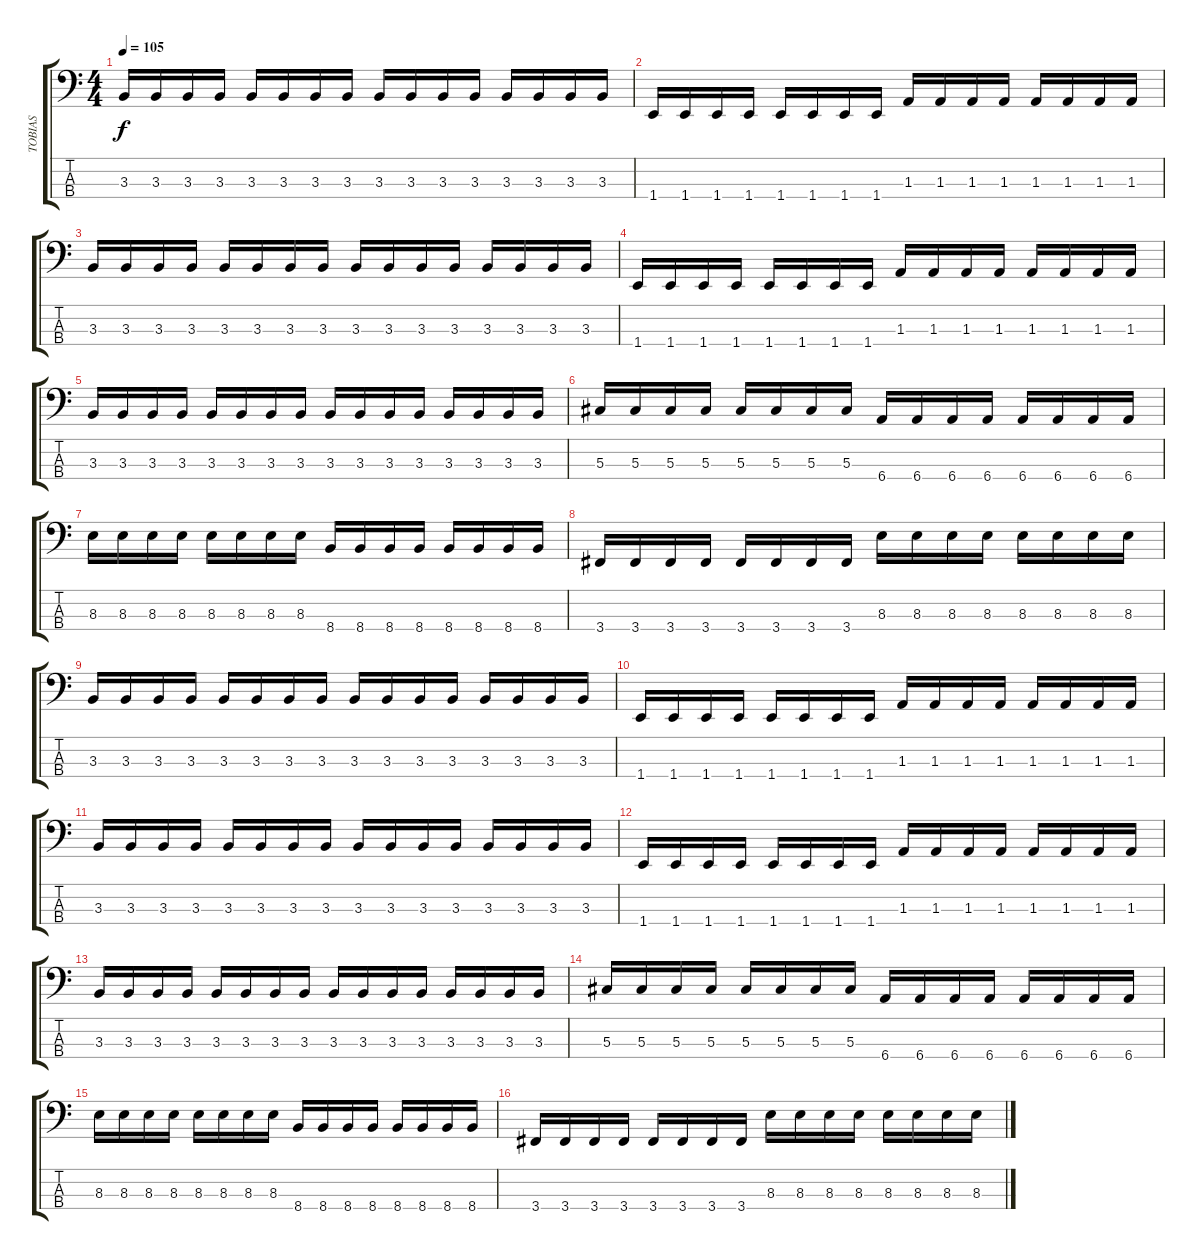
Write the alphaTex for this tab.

\track ("TOBIAS" "TOBIAS") {instrument electricbassfinger}
\staff {score tabs}
\tuning (Gb2 Db2 Ab1 Eb1) {hide}
\ts (4 4)
\tempo 105
\clef f4
\ks c
3.3.16{dy f} 3.3.16 3.3.16 3.3.16 3.3.16 3.3.16 3.3.16 3.3.16 3.3.16 3.3.16 3.3.16 3.3.16 3.3.16 3.3.16 3.3.16 3.3.16 |
1.4.16 1.4.16 1.4.16 1.4.16 1.4.16 1.4.16 1.4.16 1.4.16 1.3.16 1.3.16 1.3.16 1.3.16 1.3.16 1.3.16 1.3.16 1.3.16 |
3.3.16 3.3.16 3.3.16 3.3.16 3.3.16 3.3.16 3.3.16 3.3.16 3.3.16 3.3.16 3.3.16 3.3.16 3.3.16 3.3.16 3.3.16 3.3.16 |
1.4.16 1.4.16 1.4.16 1.4.16 1.4.16 1.4.16 1.4.16 1.4.16 1.3.16 1.3.16 1.3.16 1.3.16 1.3.16 1.3.16 1.3.16 1.3.16 |
3.3.16 3.3.16 3.3.16 3.3.16 3.3.16 3.3.16 3.3.16 3.3.16 3.3.16 3.3.16 3.3.16 3.3.16 3.3.16 3.3.16 3.3.16 3.3.16 |
5.3.16 5.3.16 5.3.16 5.3.16 5.3.16 5.3.16 5.3.16 5.3.16 6.4.16 6.4.16 6.4.16 6.4.16 6.4.16 6.4.16 6.4.16 6.4.16 |
8.3.16 8.3.16 8.3.16 8.3.16 8.3.16 8.3.16 8.3.16 8.3.16 8.4.16 8.4.16 8.4.16 8.4.16 8.4.16 8.4.16 8.4.16 8.4.16 |
3.4.16 3.4.16 3.4.16 3.4.16 3.4.16 3.4.16 3.4.16 3.4.16 8.3.16 8.3.16 8.3.16 8.3.16 8.3.16 8.3.16 8.3.16 8.3.16 |
3.3.16 3.3.16 3.3.16 3.3.16 3.3.16 3.3.16 3.3.16 3.3.16 3.3.16 3.3.16 3.3.16 3.3.16 3.3.16 3.3.16 3.3.16 3.3.16 |
1.4.16 1.4.16 1.4.16 1.4.16 1.4.16 1.4.16 1.4.16 1.4.16 1.3.16 1.3.16 1.3.16 1.3.16 1.3.16 1.3.16 1.3.16 1.3.16 |
3.3.16 3.3.16 3.3.16 3.3.16 3.3.16 3.3.16 3.3.16 3.3.16 3.3.16 3.3.16 3.3.16 3.3.16 3.3.16 3.3.16 3.3.16 3.3.16 |
1.4.16 1.4.16 1.4.16 1.4.16 1.4.16 1.4.16 1.4.16 1.4.16 1.3.16 1.3.16 1.3.16 1.3.16 1.3.16 1.3.16 1.3.16 1.3.16 |
3.3.16 3.3.16 3.3.16 3.3.16 3.3.16 3.3.16 3.3.16 3.3.16 3.3.16 3.3.16 3.3.16 3.3.16 3.3.16 3.3.16 3.3.16 3.3.16 |
5.3.16{volume 11} 5.3.16 5.3.16 5.3.16 5.3.16 5.3.16 5.3.16 5.3.16 6.4.16{volume 10} 6.4.16 6.4.16 6.4.16 6.4.16 6.4.16 6.4.16 6.4.16 |
8.3.16{volume 9} 8.3.16 8.3.16 8.3.16 8.3.16 8.3.16 8.3.16 8.3.16 8.4.16{volume 7} 8.4.16 8.4.16 8.4.16 8.4.16 8.4.16 8.4.16 8.4.16 |
3.4.16{volume 6} 3.4.16 3.4.16 3.4.16 3.4.16 3.4.16 3.4.16 3.4.16 8.3.16{volume 6} 8.3.16 8.3.16 8.3.16 8.3.16 8.3.16 8.3.16 8.3.16
